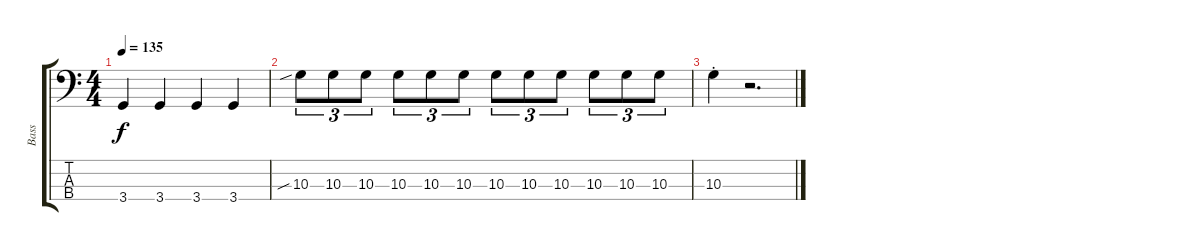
\track ("Bass" "Bass") {instrument electricbassfinger}
\staff {score tabs}
\tuning (G2 D2 A1 E1) {hide}
\ts (4 4)
\tempo 135
\clef f4
\ks c
3.4.4{dy f} 3.4.4 3.4.4 3.4.4 |
10.3{sib}.8{tu (3 2)} 10.3.8{tu (3 2)} 10.3.8{tu (3 2)} 10.3.8{tu (3 2)} 10.3.8{tu (3 2)} 10.3.8{tu (3 2)} 10.3.8{tu (3 2)} 10.3.8{tu (3 2)} 10.3.8{tu (3 2)} 10.3.8{tu (3 2)} 10.3.8{tu (3 2)} 10.3.8{tu (3 2)} |
10.3{st}.4 r.2{d}
